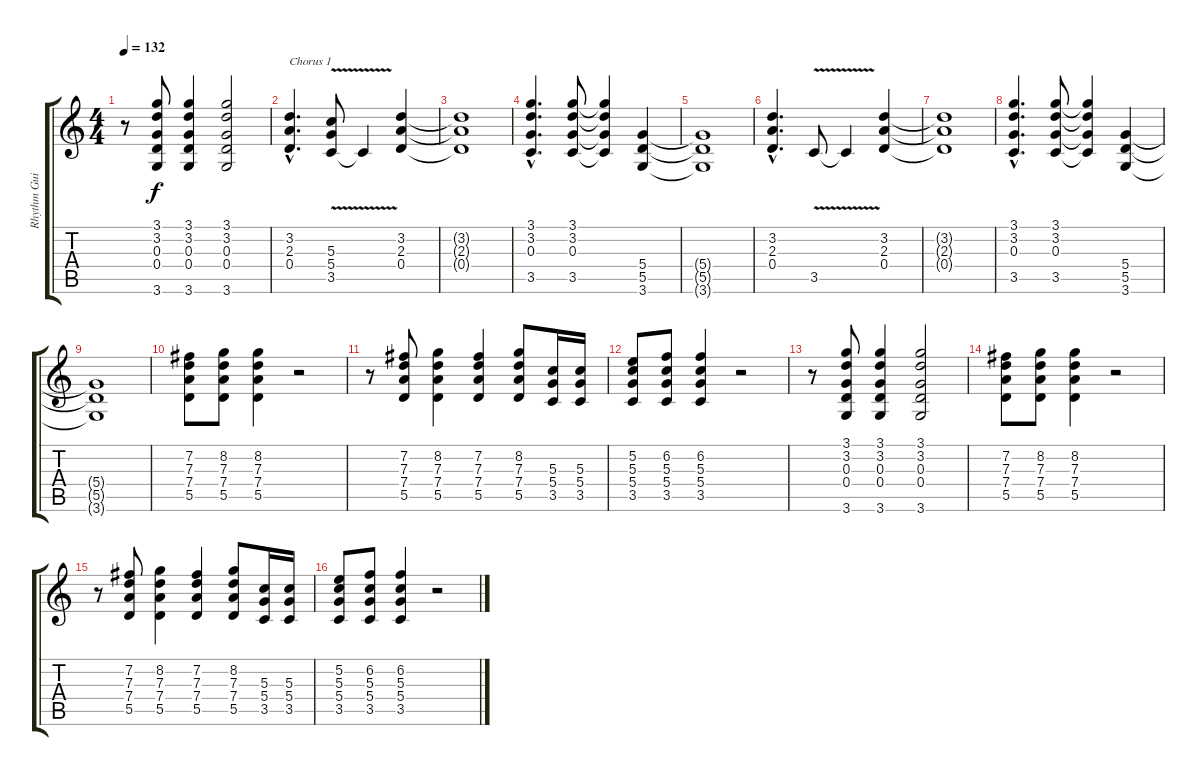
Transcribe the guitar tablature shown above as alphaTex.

\track ("Rhythm Guitar 1" "Rhythm Gui") {instrument distortionguitar}
\staff {score tabs}
\tuning (E4 B3 G3 D3 A2 E2) {hide}
\ts (4 4)
\tempo 132
\clef g2
\ks c
r.8{dy f} (3.1 3.2 0.3 0.4 3.6).8 (3.1 3.2 0.3 0.4 3.6).4 (3.1 3.2 0.3 0.4 3.6).2 |
(3.2{hac} 2.3{hac} 0.4{hac}).4{d txt "Chorus 1"} (5.3{v} 5.4{v} 3.5{v}).8 3.5{t}.4 (3.2 2.3 0.4).4 |
(3.2{t} 2.3{t} 0.4{t}).1 |
(3.1{hac} 3.2{hac} 0.3{hac} 3.5{hac}).4{d} (3.1 3.2 0.3 3.5).8 (3.1{t} 3.2{t} 0.3{t} 3.5{t}).4 (5.4 5.5 3.6).4 |
(5.4{t} 5.5{t} 3.6{t}).1 |
(3.2{hac} 2.3{hac} 0.4{hac}).4{d} 3.5{v}.8 3.5{t}.4 (3.2 2.3 0.4).4 |
(3.2{t} 2.3{t} 0.4{t}).1 |
(3.1{hac} 3.2{hac} 0.3{hac} 3.5{hac}).4{d} (3.1 3.2 0.3 3.5).8 (3.1{t} 3.2{t} 0.3{t} 3.5{t}).4 (5.4 5.5 3.6).4 |
(5.4{t} 5.5{t} 3.6{t}).1 |
(7.2 7.3 7.4 5.5).8 (8.2 7.3 7.4 5.5).8 (8.2 7.3 7.4 5.5).4 r.2 |
r.8 (7.2 7.3 7.4 5.5).8 (8.2 7.3 7.4 5.5).4 (7.2 7.3 7.4 5.5).4 (8.2 7.3 7.4 5.5).8 (5.3 5.4 3.5).16 (5.3 5.4 3.5).16 |
(5.2 5.3 5.4 3.5).8 (6.2 5.3 5.4 3.5).8 (6.2 5.3 5.4 3.5).4 r.2 |
r.8 (3.1 3.2 0.3 0.4 3.6).8 (3.1 3.2 0.3 0.4 3.6).4 (3.1 3.2 0.3 0.4 3.6).2 |
(7.2 7.3 7.4 5.5).8 (8.2 7.3 7.4 5.5).8 (8.2 7.3 7.4 5.5).4 r.2 |
r.8 (7.2 7.3 7.4 5.5).8 (8.2 7.3 7.4 5.5).4 (7.2 7.3 7.4 5.5).4 (8.2 7.3 7.4 5.5).8 (5.3 5.4 3.5).16 (5.3 5.4 3.5).16 |
(5.2 5.3 5.4 3.5).8 (6.2 5.3 5.4 3.5).8 (6.2 5.3 5.4 3.5).4 r.2
